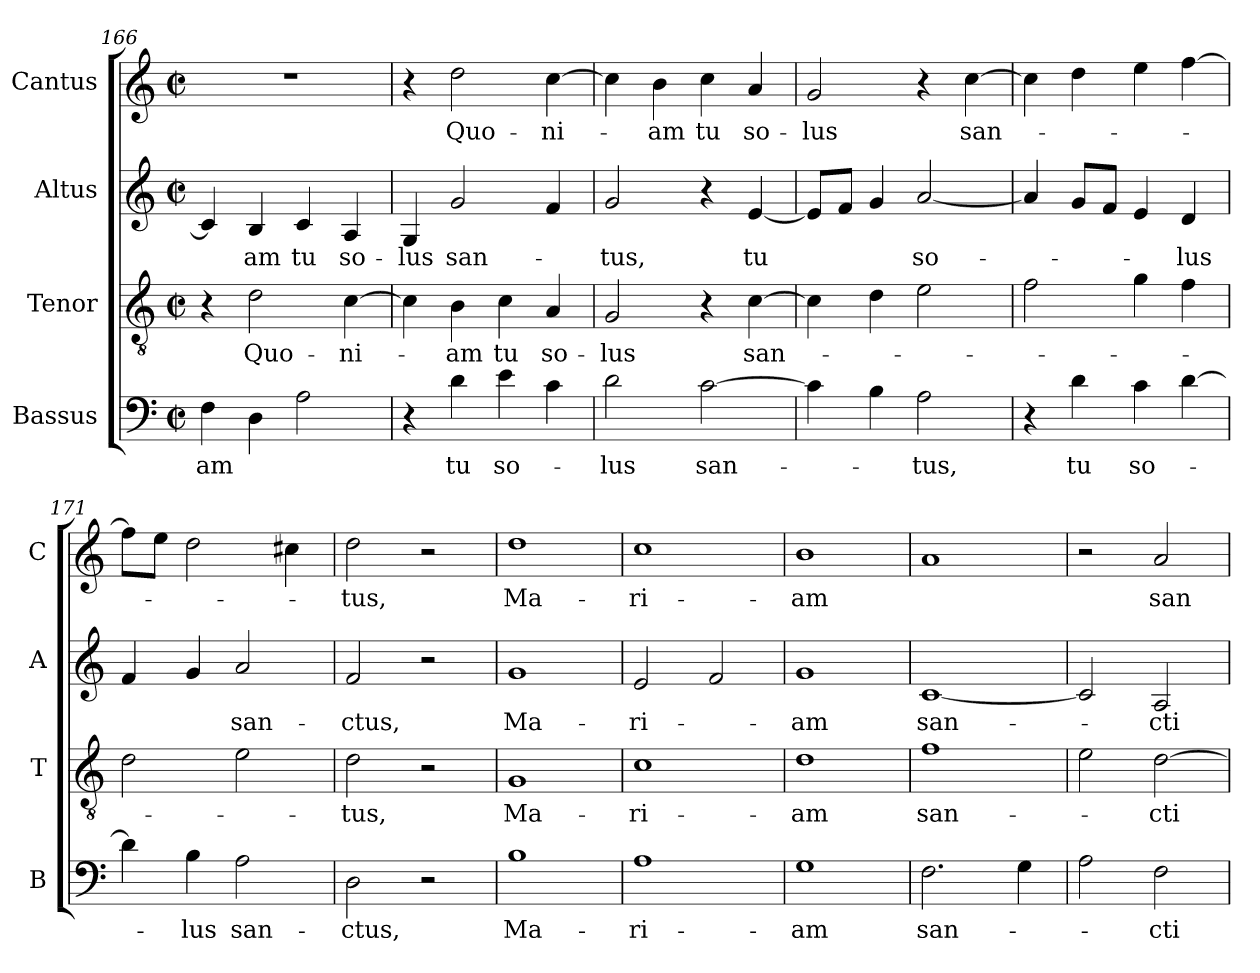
**kern	**text	**kern	**text	**kern	**text	**kern	**text
*part4	*part4	*part3	*part3	*part2	*part2	*part1	*part1
*staff4	*staff4	*staff3	*staff3	*staff2	*staff2	*staff1	*staff1
*I"Bassus	*	*I"Tenor	*	*I"Altus	*	*I"Cantus	*
*I'B	*	*I'T	*	*I'A	*	*I'C	*
*clefF4	*	*clefGv2	*	*clefG2	*	*clefG2	*
*k[]	*	*k[]	*	*k[]	*	*k[]	*
*C:	*	*C:	*	*C:	*	*C:	*
*M2/2	*	*M2/2	*	*M2/2	*	*M2/2	*
*met(c|)	*	*met(c|)	*	*met(c|)	*	*met(c|)	*
=166	=166	=166	=166	=166	=166	=166	=166
!	!LO:LY:b	!	!	!	!	!	!
4F\	-am	4r	.	4c/]	.	1r	.
!	!	!	!LO:LY:b	!	!	!	!
!	!	!	!	!	!LO:LY:b	!	!
4D\	.	2d\	Quo-	4B/	-am	.	.
!	!	!	!	!	!LO:LY:b	!	!
2A\	.	.	.	4c/	tu	.	.
!	!	!	!LO:LY:b	!	!	!	!
!	!	!	!	!	!LO:LY:b	!	!
.	.	[4c\	-ni-	4A/	so-	.	.
=167	=167	=167	=167	=167	=167	=167	=167
!	!	!	!	!	!LO:LY:b	!	!
4r	.	4c\]	.	4G/	-lus	4r	.
!	!LO:LY:b	!	!	!	!	!	!
!	!	!	!LO:LY:b	!	!	!	!
!	!	!	!	!	!LO:LY:b	!	!
!	!	!	!	!	!	!	!LO:LY:b
4d\	tu	4B\	-am	2g/	san-	2dd\	Quo-
!	!LO:LY:b	!	!	!	!	!	!
!	!	!	!LO:LY:b	!	!	!	!
4e\	so-	4c\	tu	.	.	.	.
!	!	!	!LO:LY:b	!	!	!	!
!	!	!	!	!	!	!	!LO:LY:b
4c\	.	4A/	so-	4f/	.	[4cc\	-ni-
=168	=168	=168	=168	=168	=168	=168	=168
!	!LO:LY:b	!	!	!	!	!	!
!	!	!	!LO:LY:b	!	!	!	!
!	!	!	!	!	!LO:LY:b	!	!
2d\	-lus	2G/	-lus	2g/	-tus,	4cc\]	.
!	!	!	!	!	!	!	!LO:LY:b
.	.	.	.	.	.	4b\	-am
!	!LO:LY:b	!	!	!	!	!	!
!	!	!	!	!	!	!	!LO:LY:b
[2c\	san-	4r	.	4r	.	4cc\	tu
!	!	!	!LO:LY:b	!	!	!	!
!	!	!	!	!	!LO:LY:b	!	!
!	!	!	!	!	!	!	!LO:LY:b
.	.	[4c\	san-	[4e/	tu	4a/	so-
=169	=169	=169	=169	=169	=169	=169	=169
!	!	!	!	!	!	!	!LO:LY:b
4c\]	.	4c\]	.	8e/L]	.	2g/	-lus
.	.	.	.	8f/J	.	.	.
4B\	.	4d\	.	4g/	.	.	.
!	!LO:LY:b	!	!	!	!	!	!
!	!	!	!	!	!LO:LY:b	!	!
2A\	-tus,	2e\	.	[2a/	so-	4r	.
!	!	!	!	!	!	!	!LO:LY:b
.	.	.	.	.	.	[4cc\	san-
!!LO:PB:g=z
=170	=170	=170	=170	=170	=170	=170	=170
4r	.	2f\	.	4a/]	.	4cc\]	.
!	!LO:LY:b	!	!	!	!	!	!
4d\	tu	.	.	8g/L	.	4dd\	.
.	.	.	.	8f/J	.	.	.
!	!LO:LY:b	!	!	!	!	!	!
4c\	so-	4g\	.	4e/	.	4ee\	.
!	!	!	!	!	!LO:LY:b	!	!
[4d\	.	4f\	.	4d/	-lus	[4ff\	.
=171	=171	=171	=171	=171	=171	=171	=171
4d\]	.	2d\	.	4f/	.	8ff\L]	.
.	.	.	.	.	.	8ee\J	.
!	!LO:LY:b	!	!	!	!	!	!
4B\	-lus	.	.	4g/	.	2dd\	.
!	!LO:LY:b	!	!	!	!	!	!
!	!	!	!	!	!LO:LY:b	!	!
2A\	san-	2e\	.	2a/	san-	.	.
.	.	.	.	.	.	4cc#X\	.
=172	=172	=172	=172	=172	=172	=172	=172
!	!LO:LY:b	!	!	!	!	!	!
!	!	!	!LO:LY:b	!	!	!	!
!	!	!	!	!	!LO:LY:b	!	!
!	!	!	!	!	!	!	!LO:LY:b
2D\	-ctus,	2d\	-tus,	2f/	-ctus,	2dd\	-tus,
2r	.	2r	.	2r	.	2r	.
=173	=173	=173	=173	=173	=173	=173	=173
!	!LO:LY:b	!	!	!	!	!	!
!	!	!	!LO:LY:b	!	!	!	!
!	!	!	!	!	!LO:LY:b	!	!
!	!	!	!	!	!	!	!LO:LY:b
1B	Ma-	1G	Ma-	1g	Ma-	1dd	Ma-
=174	=174	=174	=174	=174	=174	=174	=174
!	!LO:LY:b	!	!	!	!	!	!
!	!	!	!LO:LY:b	!	!	!	!
!	!	!	!	!	!LO:LY:b	!	!
!	!	!	!	!	!	!	!LO:LY:b
1A	-ri-	1c	-ri-	2e/	-ri-	1cc	-ri-
.	.	.	.	2f/	.	.	.
=175	=175	=175	=175	=175	=175	=175	=175
!	!LO:LY:b	!	!	!	!	!	!
!	!	!	!LO:LY:b	!	!	!	!
!	!	!	!	!	!LO:LY:b	!	!
!	!	!	!	!	!	!	!LO:LY:b
1G	-am	1d	-am	1g	-am	1b	-am
=176	=176	=176	=176	=176	=176	=176	=176
!	!LO:LY:b	!	!	!	!	!	!
!	!	!	!LO:LY:b	!	!	!	!
!	!	!	!	!	!LO:LY:b	!	!
2.F\	san-	1f	san-	[1c	san-	1a	.
4G\	.	.	.	.	.	.	.
!!LO:LB:g=z
=177	=177	=177	=177	=177	=177	=177	=177
2A\	.	2e\	.	2c/]	.	2r	.
!	!LO:LY:b	!	!	!	!	!	!
!	!	!	!LO:LY:b	!	!	!	!
!	!	!	!	!	!LO:LY:b	!	!
!	!	!	!	!	!	!	!LO:LY:b
2F\	-cti-	[2d\	-cti-	2A/	-cti-	2a/	san-
=	=	=	=	=	=	=	=
*-	*-	*-	*-	*-	*-	*-	*-
